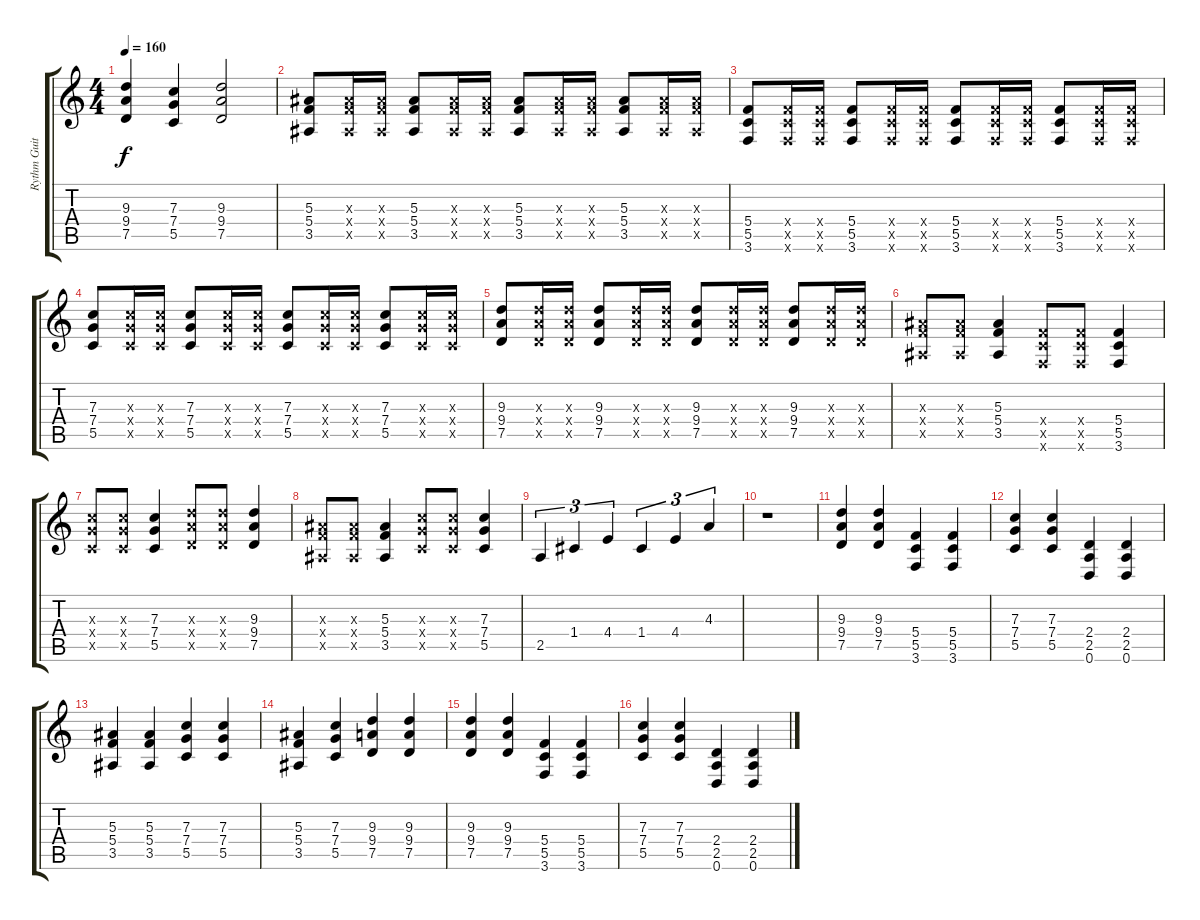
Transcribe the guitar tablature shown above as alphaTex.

\track ("Rythm Guitar" "Rythm Guit") {instrument distortionguitar}
\staff {score tabs}
\tuning (D4 A3 F3 C3 G2 D2) {hide}
\ts (4 4)
\tempo 160
\clef g2
\ks c
(9.3 9.4 7.5).4{dy f} (7.3 7.4 5.5).4 (9.3 9.4 7.5).2 |
(5.3 5.4 3.5).8 (5.3{x} 5.4{x} 3.5{x}).16 (5.3{x} 5.4{x} 3.5{x}).16 (5.3 5.4 3.5).8 (5.3{x} 5.4{x} 3.5{x}).16 (5.3{x} 5.4{x} 3.5{x}).16 (5.3 5.4 3.5).8 (5.3{x} 5.4{x} 3.5{x}).16 (5.3{x} 5.4{x} 3.5{x}).16 (5.3 5.4 3.5).8 (5.3{x} 5.4{x} 3.5{x}).16 (5.3{x} 5.4{x} 3.5{x}).16 |
(5.4 5.5 3.6).8 (5.4{x} 5.5{x} 3.6{x}).16 (5.4{x} 5.5{x} 3.6{x}).16 (5.4 5.5 3.6).8 (5.4{x} 5.5{x} 3.6{x}).16 (5.4{x} 5.5{x} 3.6{x}).16 (5.4 5.5 3.6).8 (5.4{x} 5.5{x} 3.6{x}).16 (5.4{x} 5.5{x} 3.6{x}).16 (5.4 5.5 3.6).8 (5.4{x} 5.5{x} 3.6{x}).16 (5.4{x} 5.5{x} 3.6{x}).16 |
(7.3 7.4 5.5).8 (7.3{x} 7.4{x} 5.5{x}).16 (7.3{x} 7.4{x} 5.5{x}).16 (7.3 7.4 5.5).8 (7.3{x} 7.4{x} 5.5{x}).16 (7.3{x} 7.4{x} 5.5{x}).16 (7.3 7.4 5.5).8 (7.3{x} 7.4{x} 5.5{x}).16 (7.3{x} 7.4{x} 5.5{x}).16 (7.3 7.4 5.5).8 (7.3{x} 7.4{x} 5.5{x}).16 (7.3{x} 7.4{x} 5.5{x}).16 |
(9.3 9.4 7.5).8 (9.3{x} 9.4{x} 7.5{x}).16 (9.3{x} 9.4{x} 7.5{x}).16 (9.3 9.4 7.5).8 (9.3{x} 9.4{x} 7.5{x}).16 (9.3{x} 9.4{x} 7.5{x}).16 (9.3 9.4 7.5).8 (9.3{x} 9.4{x} 7.5{x}).16 (9.3{x} 9.4{x} 7.5{x}).16 (9.3 9.4 7.5).8 (9.3{x} 9.4{x} 7.5{x}).16 (9.3{x} 9.4{x} 7.5{x}).16 |
(5.3{x} 5.4{x} 3.5{x}).8 (5.3{x} 5.4{x} 3.5{x}).8 (5.3 5.4 3.5).4 (5.4{x} 5.5{x} 3.6{x}).8 (5.4{x} 5.5{x} 3.6{x}).8 (5.4 5.5 3.6).4 |
(7.3{x} 7.4{x} 5.5{x}).8 (7.3{x} 7.4{x} 5.5{x}).8 (7.3 7.4 5.5).4 (9.3{x} 9.4{x} 7.5{x}).8 (9.3{x} 9.4{x} 7.5{x}).8 (9.3 9.4 7.5).4 |
(5.3{x} 5.4{x} 3.5{x}).8 (5.3{x} 5.4{x} 3.5{x}).8 (5.3 5.4 3.5).4 (7.3{x} 7.4{x} 5.5{x}).8 (7.3{x} 7.4{x} 5.5{x}).8 (7.3 7.4 5.5).4 |
2.5.4{tu (3 2)} 1.4.4{tu (3 2)} 4.4.4{tu (3 2)} 1.4.4{tu (3 2)} 4.4.4{tu (3 2)} 4.3.4{tu (3 2)} |
r.1 |
(9.3 9.4 7.5).4 (9.3 9.4 7.5).4 (5.4 5.5 3.6).4 (5.4 5.5 3.6).4 |
(7.3 7.4 5.5).4 (7.3 7.4 5.5).4 (2.4 2.5 0.6).4 (2.4 2.5 0.6).4 |
(5.3 5.4 3.5).4 (5.3 5.4 3.5).4 (7.3 7.4 5.5).4 (7.3 7.4 5.5).4 |
(5.3 5.4 3.5).4 (7.3 7.4 5.5).4 (9.3 9.4 7.5).4 (9.3 9.4 7.5).4 |
(9.3 9.4 7.5).4 (9.3 9.4 7.5).4 (5.4 5.5 3.6).4 (5.4 5.5 3.6).4 |
(7.3 7.4 5.5).4 (7.3 7.4 5.5).4 (2.4 2.5 0.6).4 (2.4 2.5 0.6).4
